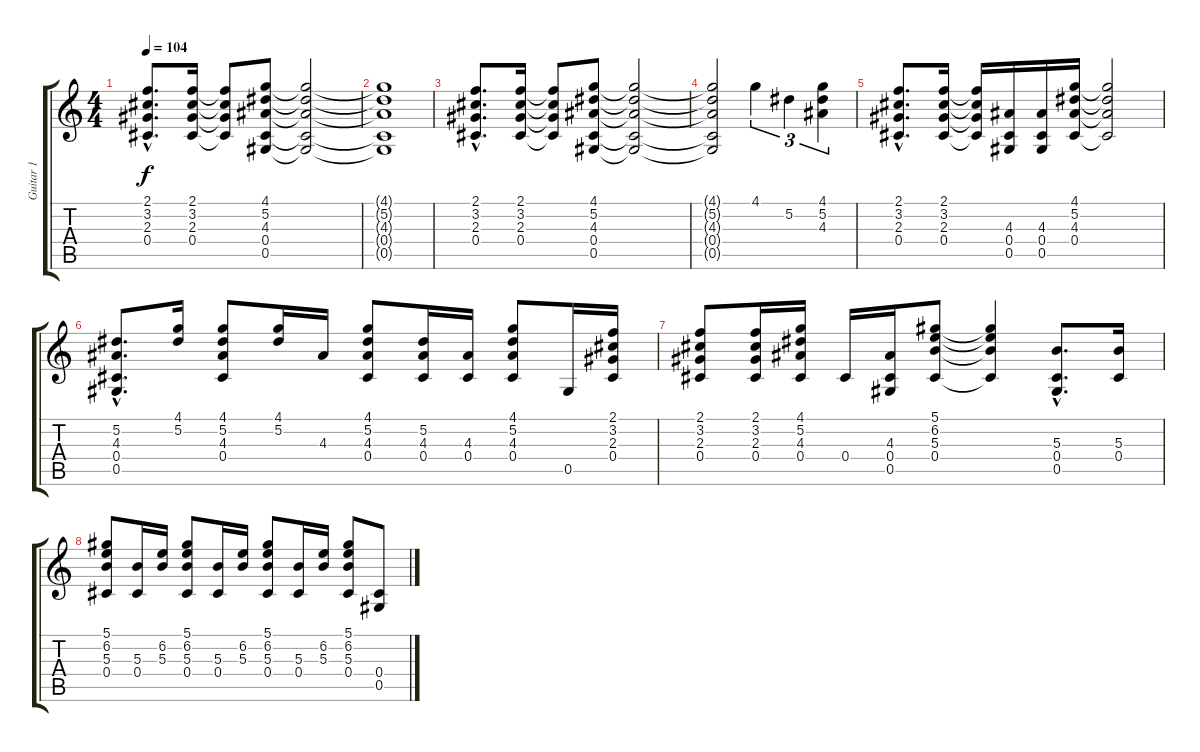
\track ("Guitar 1" "Guitar 1") {instrument overdrivenguitar}
\staff {score tabs}
\tuning (Eb4 Bb3 Gb3 Db3 Ab2 Eb2) {hide}
\ts (4 4)
\tempo 104
\clef g2
\ks c
(2.1{hac} 3.2{hac} 2.3{hac} 0.4{hac}).8{d dy f instrument overdrivenguitar} (2.1 3.2 2.3 0.4).16 (2.1{t} 3.2{t} 2.3{t} 0.4{t}).8 (4.1 5.2 4.3 0.4 0.5).8 (4.1{t} 5.2{t} 4.3{t} 0.4{t} 0.5{t}).2 |
(4.1{t} 5.2{t} 4.3{t} 0.4{t} 0.5{t}).1 |
(2.1{hac} 3.2{hac} 2.3{hac} 0.4{hac}).8{d} (2.1 3.2 2.3 0.4).16 (2.1{t} 3.2{t} 2.3{t} 0.4{t}).8 (4.1 5.2 4.3 0.4 0.5).8 (4.1{t} 5.2{t} 4.3{t} 0.4{t} 0.5{t}).2 |
(4.1{t} 5.2{t} 4.3{t} 0.4{t} 0.5{t}).2 4.1.4{tu (3 2)} 5.2.4{tu (3 2)} (4.1 5.2 4.3).4{tu (3 2)} |
(2.1{hac} 3.2{hac} 2.3{hac} 0.4{hac}).8{d} (2.1 3.2 2.3 0.4).16 (2.1{t} 3.2{t} 2.3{t} 0.4{t}).16 (4.3 0.4 0.5).16 (4.3 0.4 0.5).16 (4.1 5.2 4.3 0.4).16 (4.1{t} 5.2{t} 4.3{t} 0.4{t}).2 |
(5.2{hac} 4.3{hac} 0.4{hac} 0.5{hac}).8{d} (4.1 5.2).16 (4.1 5.2 4.3 0.4).8 (4.1 5.2).16 4.3.16 (4.1 5.2 4.3 0.4).8 (5.2 4.3 0.4).16 (4.3 0.4).16 (4.1 5.2 4.3 0.4).8 0.5.16 (2.1 3.2 2.3 0.4).16 |
(2.1 3.2 2.3 0.4).8 (2.1 3.2 2.3 0.4).16 (4.1 5.2 4.3 0.4).16 0.4.16 (4.3 0.4 0.5).16 (5.1 6.2 5.3 0.4).8 (5.1{t} 6.2{t} 5.3{t} 0.4{t}).4 (5.3{hac} 0.4{hac} 0.5{hac}).8{d} (5.3 0.4).16 |
(5.1 6.2 5.3 0.4).8 (5.3 0.4).16 (6.2 5.3).16 (5.1 6.2 5.3 0.4).8 (5.3 0.4).16 (6.2 5.3).16 (5.1 6.2 5.3 0.4).8 (5.3 0.4).16 (6.2 5.3).16 (5.1 6.2 5.3 0.4).8 (0.4 0.5).8
